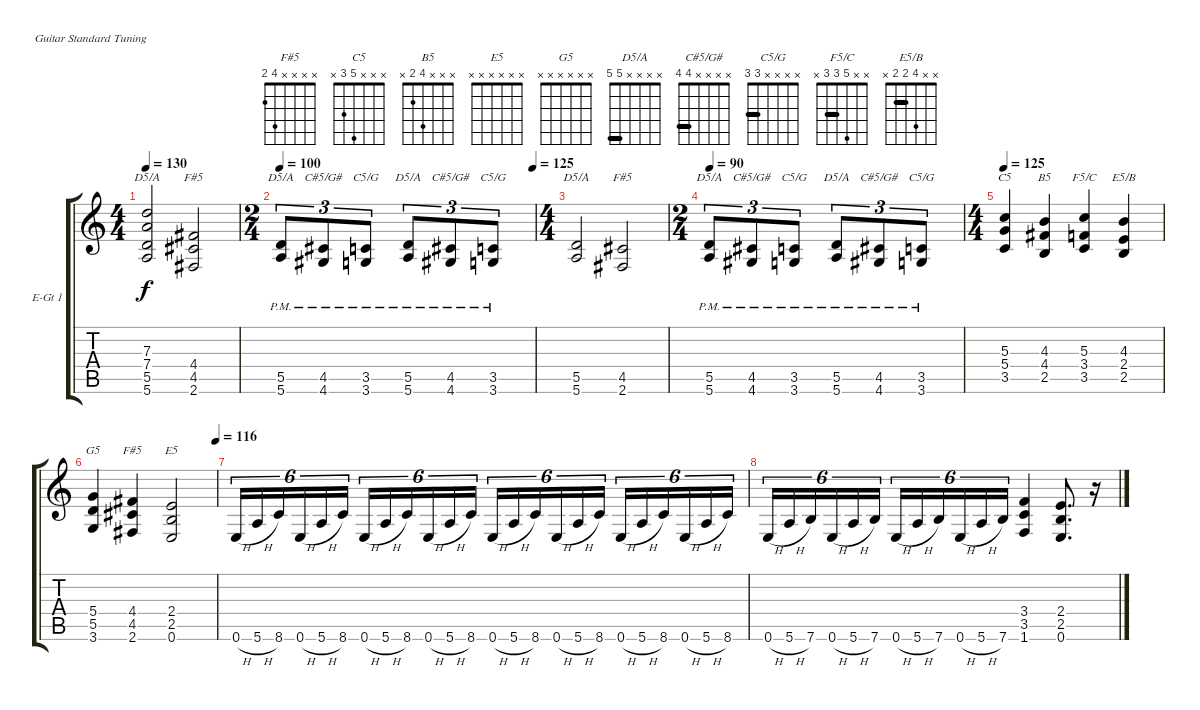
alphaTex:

\bracketExtendMode groupsimilarinstruments
\firstSystemTrackNameOrientation horizontal
\otherSystemsTrackNameOrientation horizontal
\track ("Guitar 1 (James Hetfield)" "E-Gt 1") {instrument distortionguitar}
\staff {score tabs}
\tuning (E4 B3 G3 D3 A2 E2)
\chord ("F#5" x x x 4 4 2) {barre 4}
\chord ("C5" x x x 5 3 x)
\chord ("B5" x x x 4 2 x)
\chord ("E5" x x x x x x)
\chord ("G5" x x x x x x)
\chord ("F#5" x x x x x x)
\chord ("D5/A" x x 7 7 5 5) {firstfret 5 barre (5 7)}
\chord ("D5/A" x x x x 5 5) {barre 5}
\chord ("C#5/G#" x x x x 4 4) {barre 4}
\chord ("C5/G" x x x x 3 3) {barre 3}
\chord ("F#5" x x x x 4 2)
\chord ("F5/C" x x 5 3 3 x) {barre 3}
\chord ("E5/B" x x 4 2 2 x) {barre 2}
\ts (4 4)
\tempo 130
\clef g2
\ks c
(5.5 5.6 7.4 7.3).2{ch "D5/A" dy f} (4.5 2.6 4.4).2{ch "F#5"} |
\ts (2 4)
\tempo 100
\tempo (125 0.99375)
(5.5{pm} 5.6{pm}).8{tu (3 2) ch "D5/A"} (4.5{pm} 4.6{pm}).8{tu (3 2) ch "C#5/G#"} (3.5{pm} 3.6{pm}).8{tu (3 2) ch "C5/G"} (5.5{pm} 5.6{pm}).8{tu (3 2) ch "D5/A"} (4.5{pm} 4.6{pm}).8{tu (3 2) ch "C#5/G#"} (3.5{pm} 3.6{pm}).8{tu (3 2) ch "C5/G"} |
\ts (4 4)
(5.5 5.6).2{ch "D5/A"} (4.5 2.6).2{ch "F#5"} |
\ts (2 4)
\tempo (90 0.00625)
(5.5{pm} 5.6{pm}).8{tu (3 2) ch "D5/A"} (4.5{pm} 4.6{pm}).8{tu (3 2) ch "C#5/G#"} (3.5{pm} 3.6{pm}).8{tu (3 2) ch "C5/G"} (5.5{pm} 5.6{pm}).8{tu (3 2) ch "D5/A"} (4.5{pm} 4.6{pm}).8{tu (3 2) ch "C#5/G#"} (3.5{pm} 3.6{pm}).8{tu (3 2) ch "C5/G"} |
\ts (4 4)
\tempo 125
(5.4 3.5 5.3).4{ch "C5"} (4.4 2.5 4.3).4{ch "B5"} (5.3 3.4 3.5).4{ch "F5/C"} (4.3 2.4 2.5).4{ch "E5/B"} |
\tempo (116 1)
(5.5 3.6 5.4).4{ch "G5"} (4.5 2.6 4.4).4{ch "F#5"} (2.5 0.6 2.4).2{ch "E5"} |
0.6{h}.16{tu (6 4)} 5.6{h}.16{tu (6 4)} 8.6.16{tu (6 4)} 0.6{h}.16{tu (6 4)} 5.6{h}.16{tu (6 4)} 8.6.16{tu (6 4)} 0.6{h}.16{tu (6 4)} 5.6{h}.16{tu (6 4)} 8.6.16{tu (6 4)} 0.6{h}.16{tu (6 4)} 5.6{h}.16{tu (6 4)} 8.6.16{tu (6 4)} 0.6{h}.16{tu (6 4)} 5.6{h}.16{tu (6 4)} 8.6.16{tu (6 4)} 0.6{h}.16{tu (6 4)} 5.6{h}.16{tu (6 4)} 8.6.16{tu (6 4)} 0.6{h}.16{tu (6 4)} 5.6{h}.16{tu (6 4)} 8.6.16{tu (6 4)} 0.6{h}.16{tu (6 4)} 5.6{h}.16{tu (6 4)} 8.6.16{tu (6 4)} |
0.6{h}.16{tu (6 4)} 5.6{h}.16{tu (6 4)} 7.6.16{tu (6 4)} 0.6{h}.16{tu (6 4)} 5.6{h}.16{tu (6 4)} 7.6.16{tu (6 4)} 0.6{h}.16{tu (6 4)} 5.6{h}.16{tu (6 4)} 7.6.16{tu (6 4)} 0.6{h}.16{tu (6 4)} 5.6{h}.16{tu (6 4)} 7.6.16{tu (6 4)} (3.5 1.6 3.4).4 (2.5 0.6 2.4).8{d} r.16
